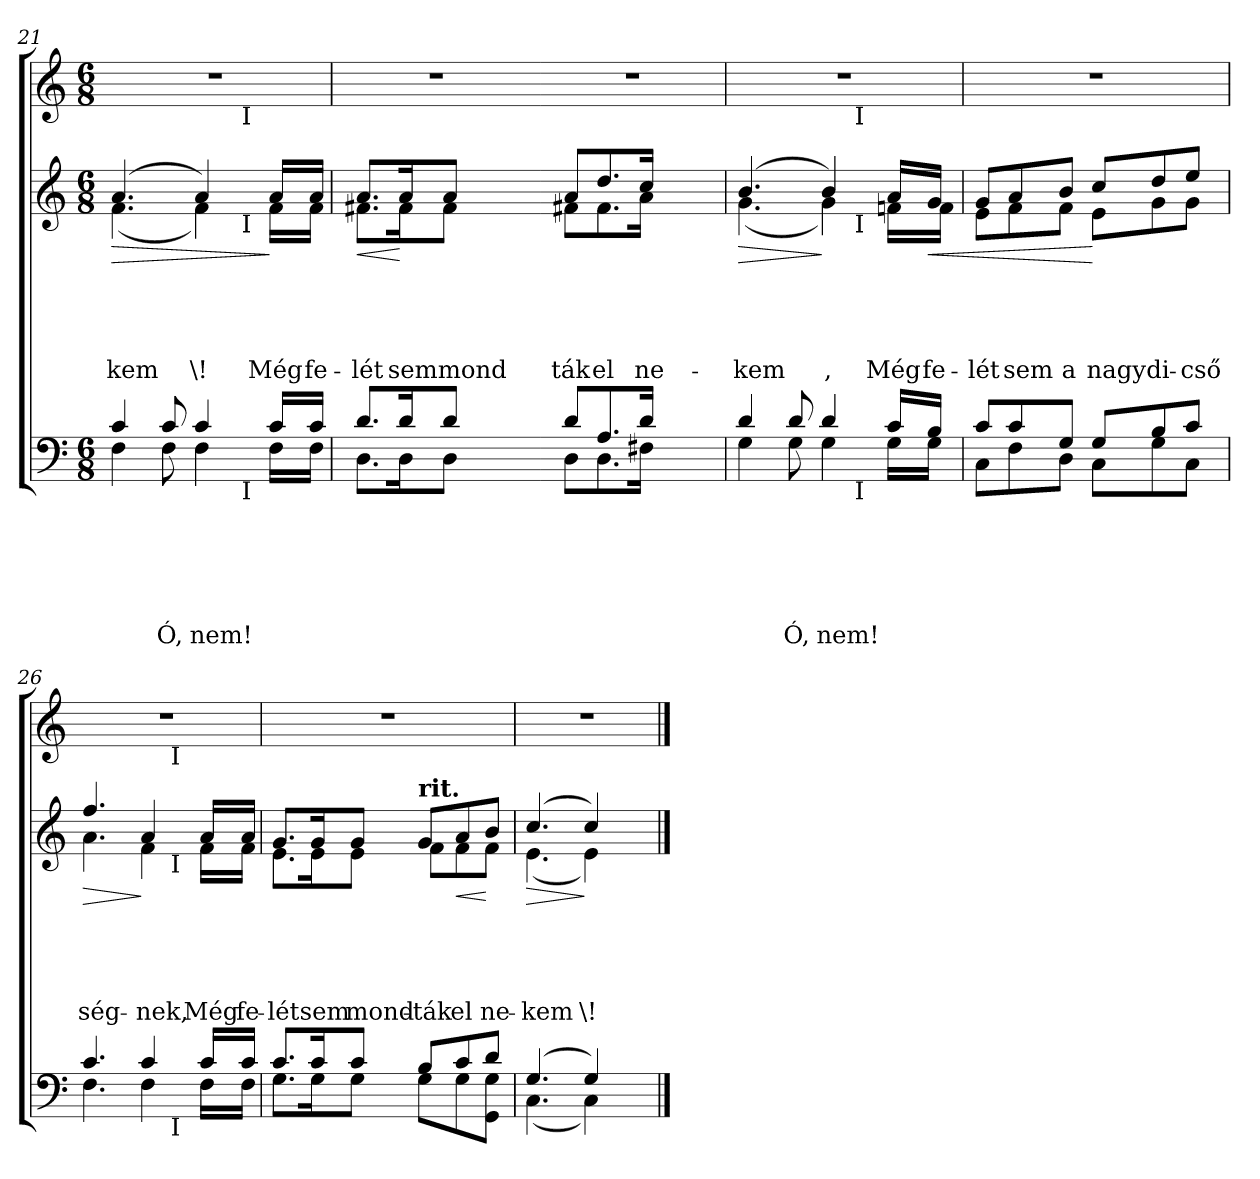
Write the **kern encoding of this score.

**kern	**text	**text	**text	**text	**text	**text	**kern	**text	**text	**text	**text	**text	**dynam	**kern
*part3	*part3	*part3	*part3	*part3	*part3	*part3	*part2	*part2	*part2	*part2	*part2	*part2	*part2	*part1
*staff3	*staff3	*staff3	*staff3	*staff3	*staff3	*staff3	*staff2	*staff2	*staff2	*staff2	*staff2	*staff2	*staff2	*staff1
*clefF4	*	*	*	*	*	*	*clefG2	*	*	*	*	*	*	*clefG2
*k[]	*	*	*	*	*	*	*k[]	*	*	*	*	*	*	*k[]
*C:	*	*	*	*	*	*	*C:	*	*	*	*	*	*	*C:
*M6/8	*	*	*	*	*	*	*M6/8	*	*	*	*	*	*	*M6/8
=21	=21	=21	=21	=21	=21	=21	=21	=21	=21	=21	=21	=21	=21	=21
*^	*	*	*	*	*	*	*	*	*	*	*	*	*	*
!	!	!	!	!	!	!	!	!	!	!	!	!	!LO:LY:b	!LO:HP:b	!
*	*^	*	*	*	*	*	*	*^	*	*	*	*	*	*	*^
*	*	*	*	*	*	*	*	*	*	*^	*	*	*	*	*	*	*	*
4c/	4F\	2ryy	.	.	.	.	.	.	(>4.a/	(<4.f\	2ryy	.	.	.	.	-kem	>	2.r	2ryy
!	!	!	!	!	!	!	!	!LO:LY:b	!	!	!	!	!	!	!	!	!	!	!
8c/	8F\	.	.	.	.	.	.	Ó,	.	.	.	.	.	.	.	.	.	.	.
!	!	!	!	!	!	!	!	!LO:LY:b	!	!	!	!	!	!	!	!	!	!	!
!	!	!	!	!	!	!	!	!	!	!	!	!	!	!	!	!LO:LY:b	!	!	!
4c/	4F\	.	.	.	.	.	.	nem!	4a/)	4f\)	.	.	.	.	.	\!	.	.	.
.	.	32ryy	.	.	.	.	.	.	.	.	32ryy	.	.	.	.	.	.	.	32ryy
!	!	!	!	!	!	!	!	!	!	!	!	!	!	!	!	!	!	!	!LO:TX:b:t=I
!	!	!	!	!	!	!	!	!	!	!	!LO:TX:b:t=I	!	!	!	!	!	!	!	!
!	!	!LO:TX:b:t=I	!	!	!	!	!	!	!	!	!	!	!	!	!	!	!	!	!
.	.	8..ryy	.	.	.	.	.	.	.	.	8..ryy	.	.	.	.	.	.	.	8..ryy
!	!	!	!	!	!	!	!	!	!	!	!	!	!	!	!	!LO:LY:b	!	!	!
16c/LL	16F\LL	.	.	.	.	.	.	.	16a/LL	16f\LL	.	.	.	.	.	Még	]	.	.
!	!	!	!	!	!	!	!	!	!	!	!	!	!	!	!	!LO:LY:b	!	!	!
16c/JJ	16F\JJ	.	.	.	.	.	.	.	16a/JJ	16f\JJ	.	.	.	.	.	fe-	.	.	.
*	*v	*v	*	*	*	*	*	*	*	*	*	*	*	*	*	*	*	*v	*v
*	*	*	*	*	*	*	*	*v	*v	*v	*	*	*	*	*	*	*
=22	=22	=22	=22	=22	=22	=22	=22	=22	=22	=22	=22	=22	=22	=22	=22
*	*^	*	*	*	*	*	*	*^	*	*	*	*	*	*	*^
*	*	*	*	*	*	*	*	*	*	*^	*	*	*	*	*	*	*	*
!	!	!	!	!	!	!	!	!	!	!	!	!	!	!	!	!LO:LY:b	!LO:HP:b	!	!
*	*v	*v	*	*	*	*	*	*	*	*	*	*	*	*	*	*	*	*v	*v
*	*	*	*	*	*	*	*	*	*v	*v	*	*	*	*	*	*	*
8.d/L	8.D\L	.	.	.	.	.	.	8.a/L	8.f#X\L	.	.	.	.	-lét	<	2.r
!	!	!	!	!	!	!	!	!	!	!	!	!	!	!LO:LY:b	!	!
16d/K	16D\K	.	.	.	.	.	.	16a/K	16f#\K	.	.	.	.	sem	[	.
!	!	!	!	!	!	!	!	!	!	!	!	!	!	!LO:LY:b	!	!
8d/J	8D\J	.	.	.	.	.	.	8a/J	8f#\J	.	.	.	.	mond­	.	.
4.ryy	4.ryy	.	.	.	.	.	.	4.ryy	4.ryy	.	.	.	.	.	.	.
!!LO:LB:g=z
=23-	=23-	=23-	=23-	=23-	=23-	=23-	=23-	=23-	=23-	=23-	=23-	=23-	=23-	=23-	=23-	=23-
!	!	!	!	!	!	!	!	!	!	!	!	!	!	!LO:LY:b	!	!
8d/L	8D\L	.	.	.	.	.	.	8a/L	8f#X\L	.	.	.	.	ták	.	2.r
!	!	!	!	!	!	!	!	!	!	!	!	!	!	!LO:LY:b	!	!
8.A/	8.D\	.	.	.	.	.	.	8.dd/	8.f#\	.	.	.	.	el	.	.
!	!	!	!	!	!	!	!	!	!	!	!	!	!	!LO:LY:b	!	!
16d/Jk	16F#X\Jk	.	.	.	.	.	.	16cc/Jk	16a\Jk	.	.	.	.	ne-	.	.
4.ryy	4.ryy	.	.	.	.	.	.	4.ryy	4.ryy	.	.	.	.	.	.	.
*	*	*	*	*	*	*	*	*v	*v	*	*	*	*	*	*	*
=24	=24	=24	=24	=24	=24	=24	=24	=24	=24	=24	=24	=24	=24	=24	=24
*	*	*	*	*	*	*	*	*^	*	*	*	*	*	*	*
!	!	!	!	!	!	!	!	!	!	!	!	!	!	!LO:LY:b	!LO:HP:b	!
*	*^	*	*	*	*	*	*	*	*^	*	*	*	*	*	*	*^
4d/	4G\	2ryy	.	.	.	.	.	.	(>4.b/	(<4.g\	2ryy	.	.	.	.	-kem	>	2.r	2ryy
!	!	!	!	!	!	!	!	!LO:LY:b	!	!	!	!	!	!	!	!	!	!	!
8d/	8G\	.	.	.	.	.	.	Ó,	.	.	.	.	.	.	.	.	.	.	.
!	!	!	!	!	!	!	!	!LO:LY:b	!	!	!	!	!	!	!	!	!	!	!
!	!	!	!	!	!	!	!	!	!	!	!	!	!	!	!	!LO:LY:b	!	!	!
4d/	4G\	.	.	.	.	.	.	nem!	4b/)	4g\)	.	.	.	.	.	,	]	.	.
!	!	!	!	!	!	!	!	!	!	!	!	!	!	!	!	!	!	!	!LO:TX:b:t=I
!	!	!	!	!	!	!	!	!	!	!	!LO:TX:b:t=I	!	!	!	!	!	!	!	!
!	!	!LO:TX:b:t=I	!	!	!	!	!	!	!	!	!	!	!	!	!	!	!	!	!
.	.	4ryy	.	.	.	.	.	.	.	.	4ryy	.	.	.	.	.	.	.	4ryy
!	!	!	!	!	!	!	!	!	!	!	!	!	!	!	!	!LO:LY:b	!	!	!
16c/LL	16G\LL	.	.	.	.	.	.	.	16a/LL	16fn\LL	.	.	.	.	.	Még	.	.	.
!	!	!	!	!	!	!	!	!	!	!	!	!	!	!	!	!LO:LY:b	!LO:HP:b	!	!
16B/JJ	16G\JJ	.	.	.	.	.	.	.	16g/JJ	16f\JJ	.	.	.	.	.	fe-	<	.	.
*	*v	*v	*	*	*	*	*	*	*	*	*	*	*	*	*	*	*	*v	*v
*	*	*	*	*	*	*	*	*v	*v	*v	*	*	*	*	*	*	*
=25	=25	=25	=25	=25	=25	=25	=25	=25	=25	=25	=25	=25	=25	=25	=25
*	*^	*	*	*	*	*	*	*^	*	*	*	*	*	*	*^
*	*	*	*	*	*	*	*	*	*	*^	*	*	*	*	*	*	*	*
!	!	!	!	!	!	!	!	!	!	!	!	!	!	!	!	!LO:LY:b	!	!	!
*	*v	*v	*	*	*	*	*	*	*	*	*	*	*	*	*	*	*	*v	*v
*	*	*	*	*	*	*	*	*	*v	*v	*	*	*	*	*	*	*
8c/L	8C\L	.	.	.	.	.	.	8g/L	8e\L	.	.	.	.	-lét	.	2.r
!	!	!	!	!	!	!	!	!	!	!	!	!	!	!LO:LY:b	!	!
8c/	8F\	.	.	.	.	.	.	8a/	8f\	.	.	.	.	sem	.	.
!	!	!	!	!	!	!	!	!	!	!	!	!	!	!LO:LY:b	!	!
8G/J	8D\J	.	.	.	.	.	.	8b/J	8f\J	.	.	.	.	a	.	.
!	!	!	!	!	!	!	!	!	!	!	!	!	!	!LO:LY:b	!	!
8G/L	8C\L	.	.	.	.	.	.	8cc/L	8e\L	.	.	.	.	nagy	[	.
!	!	!	!	!	!	!	!	!	!	!	!	!	!	!LO:LY:b	!	!
8B/	8G\	.	.	.	.	.	.	8dd/	8g\	.	.	.	.	di-	.	.
!	!	!	!	!	!	!	!	!	!	!	!	!	!	!LO:LY:b	!	!
8c/J	8C\J	.	.	.	.	.	.	8ee/J	8g\J	.	.	.	.	-cső­	.	.
*	*	*	*	*	*	*	*	*v	*v	*	*	*	*	*	*	*
!!LO:LB:g=z
=26	=26	=26	=26	=26	=26	=26	=26	=26	=26	=26	=26	=26	=26	=26	=26
*	*	*	*	*	*	*	*	*^	*	*	*	*	*	*	*
!	!	!	!	!	!	!	!	!	!	!	!	!	!	!LO:LY:b	!LO:HP:b	!
*	*^	*	*	*	*	*	*	*	*^	*	*	*	*	*	*	*^
4.c/	4.F\	2ryy	.	.	.	.	.	.	4.ff/	4.a\	2ryy	.	.	.	.	ség-	>	2.r	2ryy
!	!	!	!	!	!	!	!	!	!	!	!	!	!	!	!	!LO:LY:b	!	!	!
4c/	4F\	.	.	.	.	.	.	.	4a/	4f\	.	.	.	.	.	-nek,	]	.	.
!	!	!	!	!	!	!	!	!	!	!	!	!	!	!	!	!	!	!	!LO:TX:b:t=I
!	!	!	!	!	!	!	!	!	!	!	!LO:TX:b:t=I	!	!	!	!	!	!	!	!
!	!	!LO:TX:b:t=I	!	!	!	!	!	!	!	!	!	!	!	!	!	!	!	!	!
.	.	4ryy	.	.	.	.	.	.	.	.	4ryy	.	.	.	.	.	.	.	4ryy
!	!	!	!	!	!	!	!	!	!	!	!	!	!	!	!	!LO:LY:b	!	!	!
16c/LL	16F\LL	.	.	.	.	.	.	.	16a/LL	16f\LL	.	.	.	.	.	Még	.	.	.
!	!	!	!	!	!	!	!	!	!	!	!	!	!	!	!	!LO:LY:b	!	!	!
16c/JJ	16F\JJ	.	.	.	.	.	.	.	16a/JJ	16f\JJ	.	.	.	.	.	fe-	.	.	.
*	*v	*v	*	*	*	*	*	*	*	*	*	*	*	*	*	*	*	*v	*v
*	*	*	*	*	*	*	*	*v	*v	*v	*	*	*	*	*	*	*
=27	=27	=27	=27	=27	=27	=27	=27	=27	=27	=27	=27	=27	=27	=27	=27
*	*^	*	*	*	*	*	*	*^	*	*	*	*	*	*	*^
*	*	*	*	*	*	*	*	*	*	*^	*	*	*	*	*	*	*	*
!	!	!	!	!	!	!	!	!	!	!	!	!	!	!	!	!LO:LY:b	!	!	!
*	*v	*v	*	*	*	*	*	*	*	*	*	*	*	*	*	*	*	*v	*v
*	*	*	*	*	*	*	*	*	*v	*v	*	*	*	*	*	*	*
8.c/L	8.G\L	.	.	.	.	.	.	8.g/L	8.e\L	.	.	.	.	-lét	.	2.r
!	!	!	!	!	!	!	!	!	!	!	!	!	!	!LO:LY:b	!	!
16c/K	16G\K	.	.	.	.	.	.	16g/K	16e\K	.	.	.	.	sem	.	.
!	!	!	!	!	!	!	!	!	!	!	!	!	!	!LO:LY:b	!	!
8c/J	8G\J	.	.	.	.	.	.	8g/J	8e\J	.	.	.	.	mond-	.	.
!	!	!	!	!	!	!	!	!LO:TX:a:B:t=rit.	!	!	!	!	!	!	!	!
!	!	!	!	!	!	!	!	!	!	!	!	!	!	!LO:LY:b	!	!
8B/L	8G\L	.	.	.	.	.	.	8g/L	8f\L	.	.	.	.	-ták	.	.
!	!	!	!	!	!	!	!	!	!	!	!	!	!	!LO:LY:b	!LO:HP:b	!
8c/	8G\	.	.	.	.	.	.	8a/	8f\	.	.	.	.	el	<	.
!	!	!	!	!	!	!	!	!	!	!	!	!	!	!LO:LY:b	!	!
8d/J	8GG\ 8G\J	.	.	.	.	.	.	8b/J	8f\J	.	.	.	.	ne-	[	.
=28	=28	=28	=28	=28	=28	=28	=28	=28	=28	=28	=28	=28	=28	=28	=28	=28
!	!	!	!	!	!	!	!	!	!	!	!	!	!	!LO:LY:b	!LO:HP:b	!
(>4.G/	(<4.C\	.	.	.	.	.	.	(>4.cc/	(<4.e\	.	.	.	.	-kem	>	2.r
!	!	!	!	!	!	!	!	!	!	!	!	!	!	!LO:LY:b	!	!
4G/)	4C\)	.	.	.	.	.	.	4cc/)	4e\)	.	.	.	.	\!	]	.
8ryy	8ryy	.	.	.	.	.	.	8ryy	8ryy	.	.	.	.	.	.	.
*v	*v	*	*	*	*	*	*	*	*	*	*	*	*	*	*	*
*	*	*	*	*	*	*	*v	*v	*	*	*	*	*	*	*
==	==	==	==	==	==	==	==	==	==	==	==	==	==	==
*-	*-	*-	*-	*-	*-	*-	*-	*-	*-	*-	*-	*-	*-	*-
